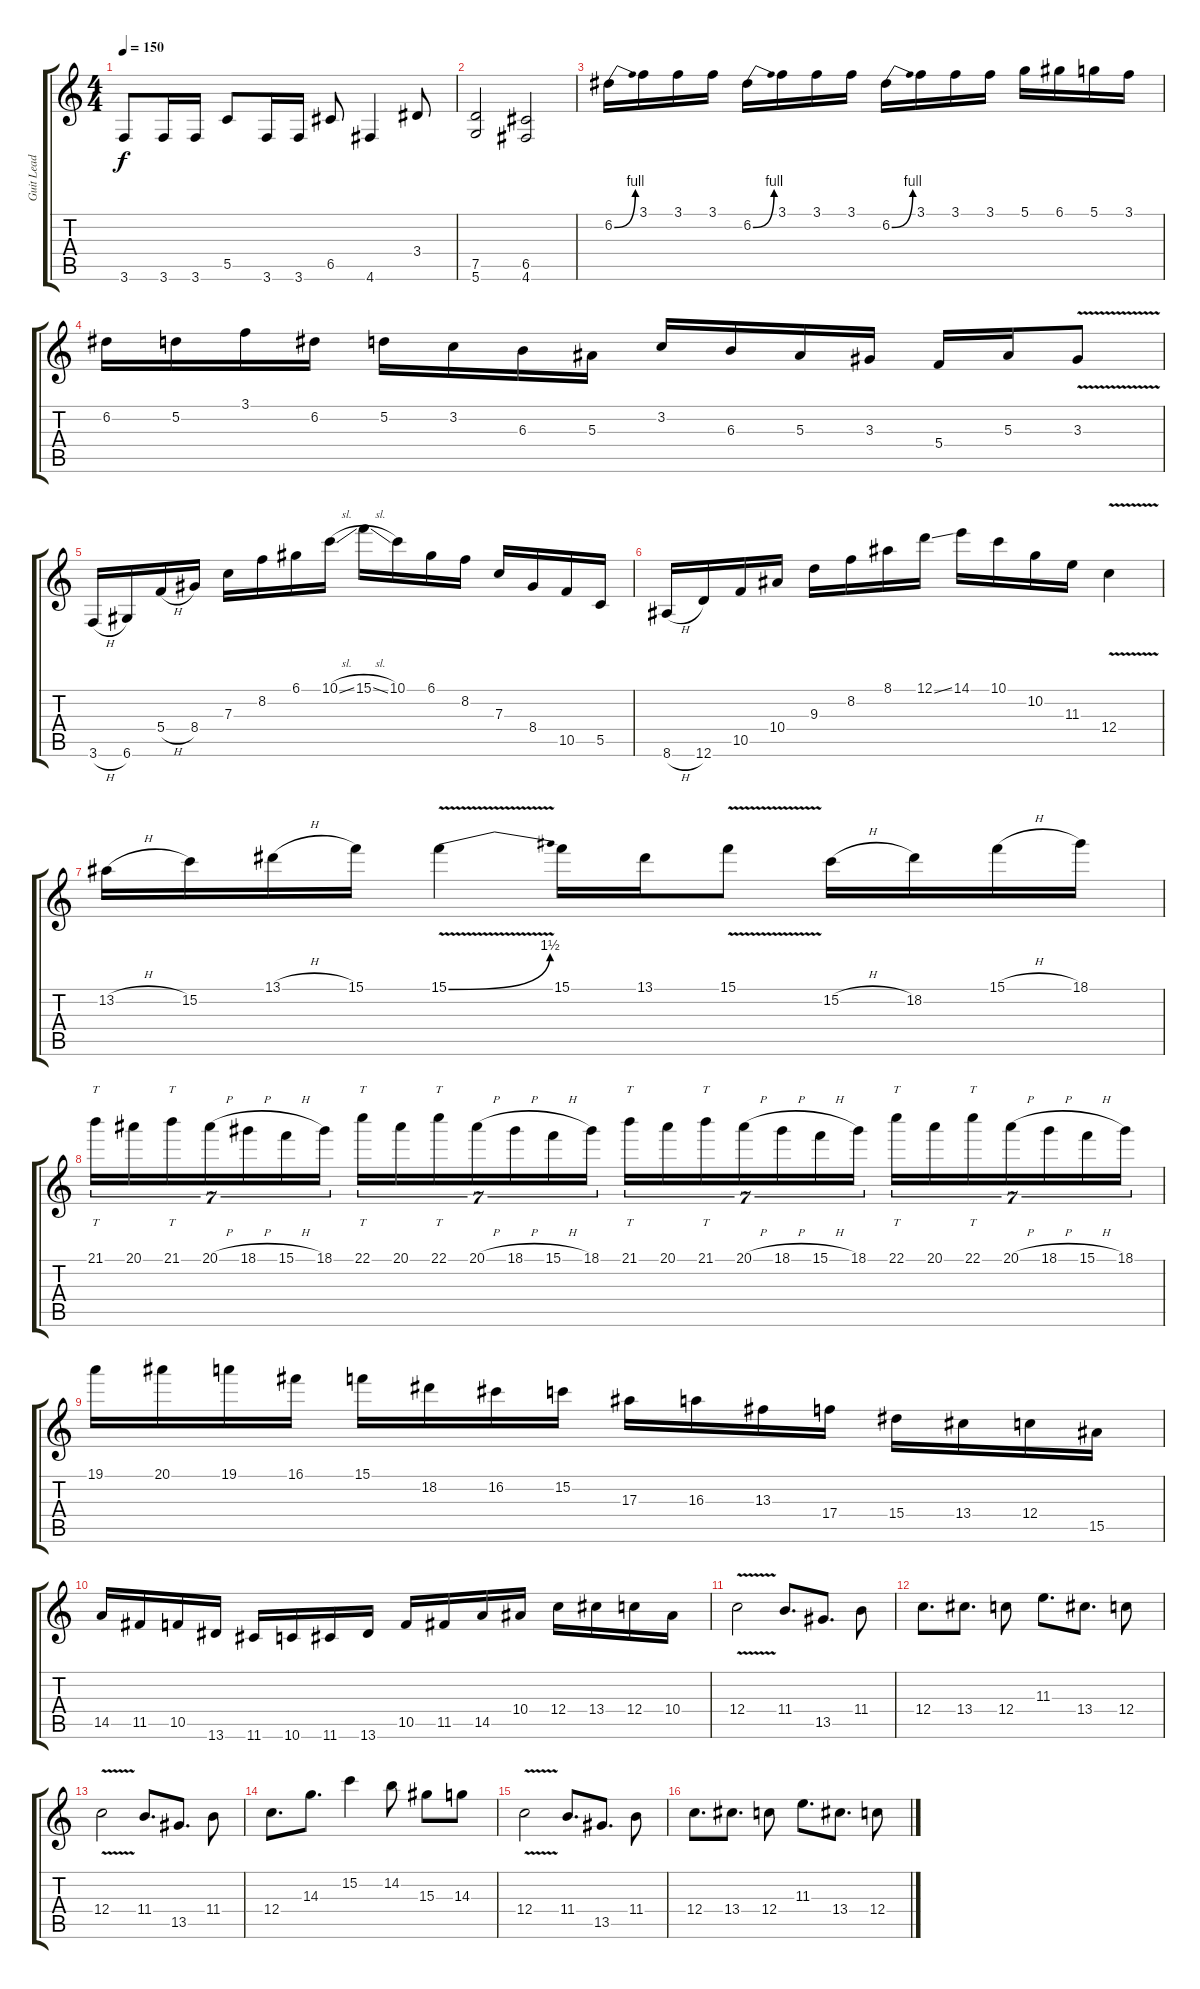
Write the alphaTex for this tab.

\track ("Guit Lead" "Guit Lead") {instrument distortionguitar}
\staff {score tabs}
\tuning (D4 A3 F3 C3 G2 D2) {hide}
\ts (4 4)
\tempo 150
\clef g2
\ks c
3.6.8{dy f} 3.6.16 3.6.16 5.5.8 3.6.16 3.6.16 6.5.8 4.6.4 3.4.8 |
(7.5 5.6).2 (6.5 4.6).2 |
6.2{be (bend 0 0 60 4)}.16 3.1.16 3.1.16 3.1.16 6.2{be (bend 0 0 60 4)}.16 3.1.16 3.1.16 3.1.16 6.2{be (bend 0 0 60 4)}.16 3.1.16 3.1.16 3.1.16 5.1.16 6.1.16 5.1.16 3.1.16 |
6.2.16 5.2.16 3.1.16 6.2.16 5.2.16 3.2.16 6.3.16 5.3.16 3.2.16 6.3.16 5.3.16 3.3.16 5.4.16 5.3.16 3.3{v}.8 |
3.6{h}.16 6.6.16 5.4{h}.16 8.4.16 7.3.16 8.2.16 6.1.16 10.1{sl}.16 15.1{sl}.16 10.1.16 6.1.16 8.2.16 7.3.16 8.4.16 10.5.16 5.5.16 |
8.6{h}.16 12.6.16 10.5.16 10.4.16 9.3.16 8.2.16 8.1.16 12.1{ss}.16 14.1.16 10.1.16 10.2.16 11.3.16 12.4{v}.4 |
13.2{h}.16 15.2.16 13.1{h}.16 15.1.16 15.1{be (bend 0 0 60 6) v}.4 15.1.16 13.1.16 15.1{v}.8 15.2{h}.16 18.2.16 15.1{h}.16 18.1.16 |
21.1.16{tt tu (7 4)} 20.1.16{tu (7 4)} 21.1.16{tt tu (7 4)} 20.1{h}.16{tu (7 4)} 18.1{h}.16{tu (7 4)} 15.1{h}.16{tu (7 4)} 18.1.16{tu (7 4)} 22.1.16{tt tu (7 4)} 20.1.16{tu (7 4)} 22.1.16{tt tu (7 4)} 20.1{h}.16{tu (7 4)} 18.1{h}.16{tu (7 4)} 15.1{h}.16{tu (7 4)} 18.1.16{tu (7 4)} 21.1.16{tt tu (7 4)} 20.1.16{tu (7 4)} 21.1.16{tt tu (7 4)} 20.1{h}.16{tu (7 4)} 18.1{h}.16{tu (7 4)} 15.1{h}.16{tu (7 4)} 18.1.16{tu (7 4)} 22.1.16{tt tu (7 4)} 20.1.16{tu (7 4)} 22.1.16{tt tu (7 4)} 20.1{h}.16{tu (7 4)} 18.1{h}.16{tu (7 4)} 15.1{h}.16{tu (7 4)} 18.1.16{tu (7 4)} |
19.1.16 20.1.16 19.1.16 16.1.16 15.1.16 18.2.16 16.2.16 15.2.16 17.3.16 16.3.16 13.3.16 17.4.16 15.4.16 13.4.16 12.4.16 15.5.16 |
14.5.16 11.5.16 10.5.16 13.6.16 11.6.16 10.6.16 11.6.16 13.6.16 10.5.16 11.5.16 14.5.16 10.4.16 12.4.16 13.4.16 12.4.16 10.4.16 |
12.4{v}.2 11.4.8{d} 13.5.8{d} 11.4.8 |
12.4.8{d} 13.4.8{d} 12.4.8 11.3.8{d} 13.4.8{d} 12.4.8 |
12.4{v}.2 11.4.8{d} 13.5.8{d} 11.4.8 |
12.4.8{d} 14.3.8{d} 15.2.4 14.2.8 15.3.8 14.3.8 |
12.4{v}.2 11.4.8{d} 13.5.8{d} 11.4.8 |
12.4.8{d} 13.4.8{d} 12.4.8 11.3.8{d} 13.4.8{d} 12.4.8
